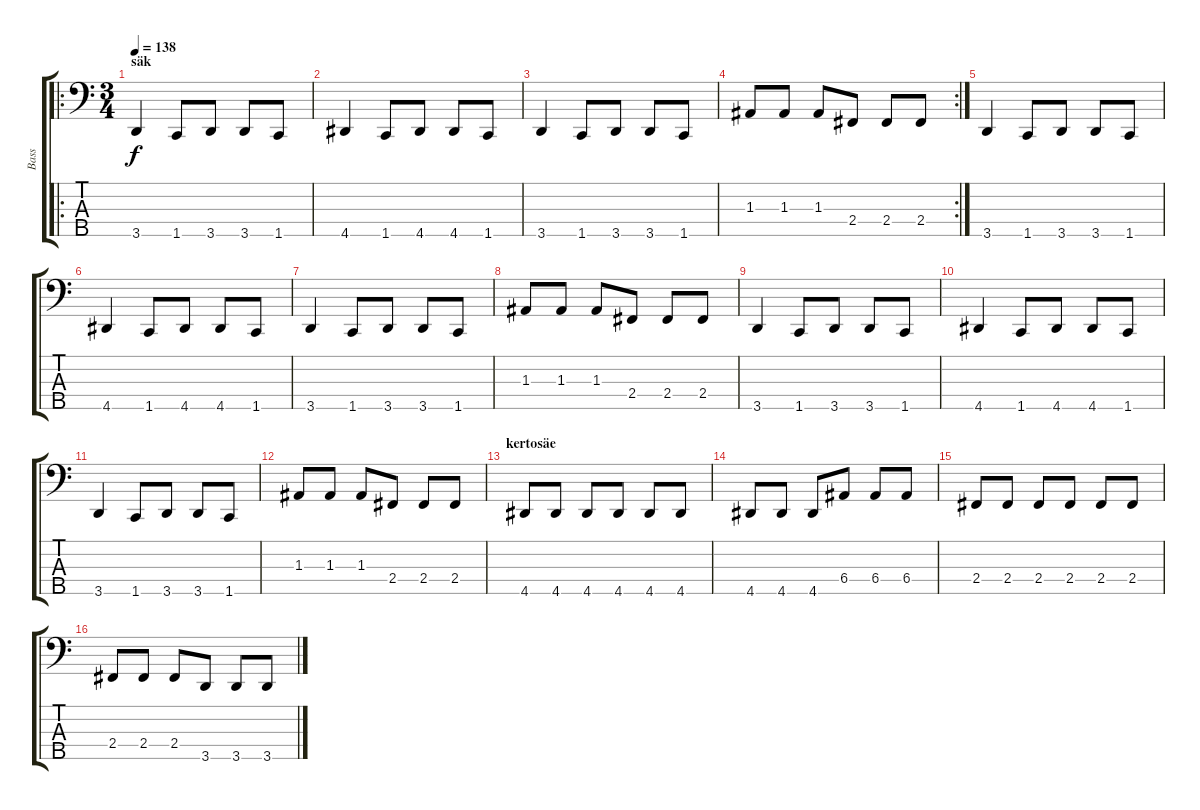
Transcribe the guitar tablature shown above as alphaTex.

\track ("Bass" "Bass") {instrument electricbassfinger}
\staff {score tabs}
\tuning (G2 D2 A1 E1 B0) {hide}
\ro
\ts (3 4)
\section ("" "säk")
\tempo 138
\clef f4
\ks c
3.5.4{dy f} 1.5.8 3.5.8 3.5.8 1.5.8 |
4.5.4 1.5.8 4.5.8 4.5.8 1.5.8 |
3.5.4 1.5.8 3.5.8 3.5.8 1.5.8 |
\rc 2
1.3.8 1.3.8 1.3.8 2.4.8 2.4.8 2.4.8 |
3.5.4 1.5.8 3.5.8 3.5.8 1.5.8 |
4.5.4 1.5.8 4.5.8 4.5.8 1.5.8 |
3.5.4 1.5.8 3.5.8 3.5.8 1.5.8 |
1.3.8 1.3.8 1.3.8 2.4.8 2.4.8 2.4.8 |
3.5.4 1.5.8 3.5.8 3.5.8 1.5.8 |
4.5.4 1.5.8 4.5.8 4.5.8 1.5.8 |
3.5.4 1.5.8 3.5.8 3.5.8 1.5.8 |
1.3.8 1.3.8 1.3.8 2.4.8 2.4.8 2.4.8 |
\section ("" "kertosäe")
4.5.8 4.5.8 4.5.8 4.5.8 4.5.8 4.5.8 |
4.5.8 4.5.8 4.5.8 6.4.8 6.4.8 6.4.8 |
2.4.8 2.4.8 2.4.8 2.4.8 2.4.8 2.4.8 |
2.4.8 2.4.8 2.4.8 3.5.8 3.5.8 3.5.8
